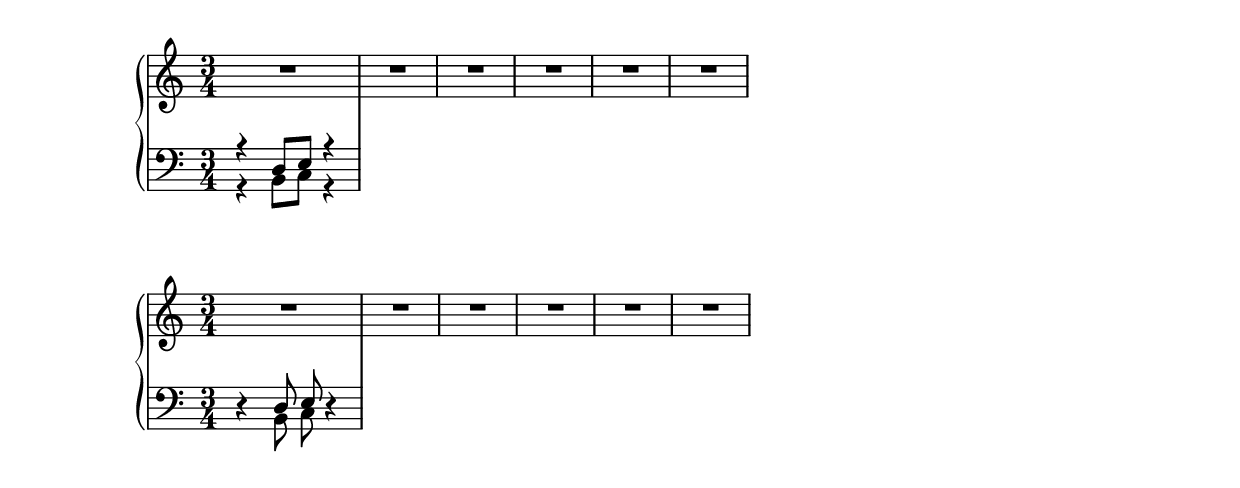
\version "2.19.32"

right = \relative c' {
  \time 3/4
  R2.*6
}

left = \relative c {
  \time 3/4
  << {r4 d8 e r4} \\ {r4 b8 c r4} >>
}

xLeft = \relative c {
  \time 3/4
  r4 << {d8 e} \\ {b8 c} >> r4
}

\score {
  \new PianoStaff <<
    \new Staff \right
    \new Staff {
      \clef bass \left
    }
  >>
}

\score {
  \new PianoStaff <<
    \new Staff \right
    \new Staff {
      \clef bass \xLeft
    }
  >>
}
